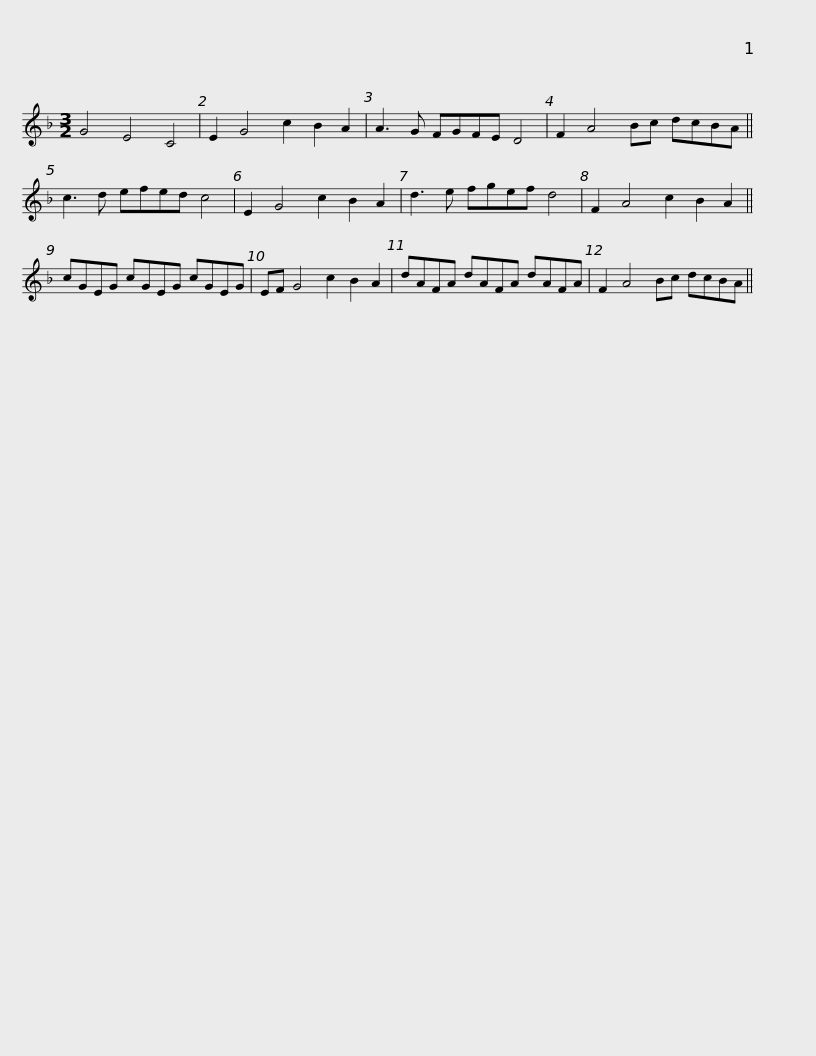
X:1
L:1/8
M:3/2
I:linebreak $
K:F
V:1 treble
V:1
 G4 E4 C4 | E2 G4 c2 B2 A2 | A3 G FGFE D4 | F2 A4 Bc dcBA || c3 d efed c4 | %5
 E2 G4 c2 B2 A2 |$ d3 e fgef d4 | F2 A4 c2 B2 A2 || cGEG cGEG cGEG | EF G4 c2 B2 A2 | %10
 dAFA dAFA dAFA |$ F2 A4 Bc dcBA || %12
